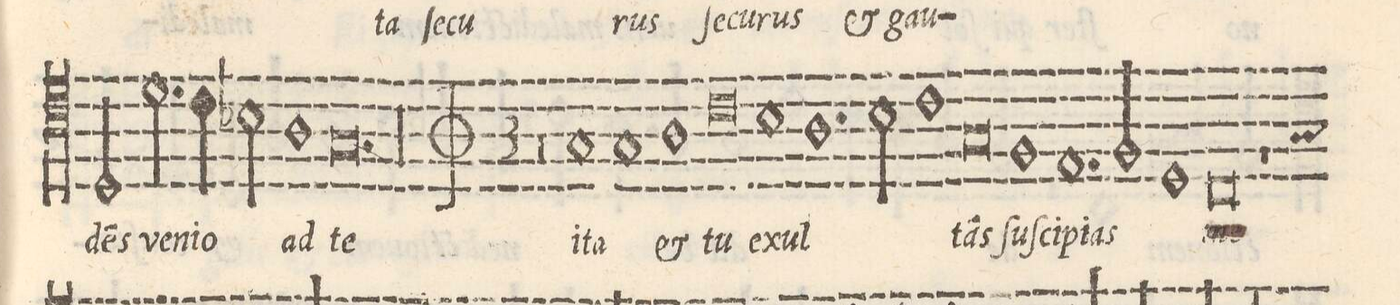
**kern	**text
*I"Basso	*
*clefC4	*
*k[]	*
*met(C|)	*
*M2/1	*
=52-	=52-
2D/	-de(n)s
2.d\	ve-
4c\	-ni-
2B-X\	-o
=53-	=53-
1A\	ad
0.G/	te
=54-	=54-
=55-	=55-
00r	.
=56-	=56-
=57-	=57-
*M3/1	*
*met(O|)	*
0.r	.
=58-	=58-
1G/	i-
1G/	-ta
1A\	et
=59-	=59-
0c\	tu
1Bny\	e-
=60-	=60-
1.A\	-xul-
2B\	.
1c\	.
=61-	=61-
0G/	-ta(n)s
1F/	ſuſ-
=62-	=62-
1.E/	-ci-
2F/	-pi-
1D/	-as
=63-	=63-
0C/	me
1r	.
*custos:G	*
*-	*-
